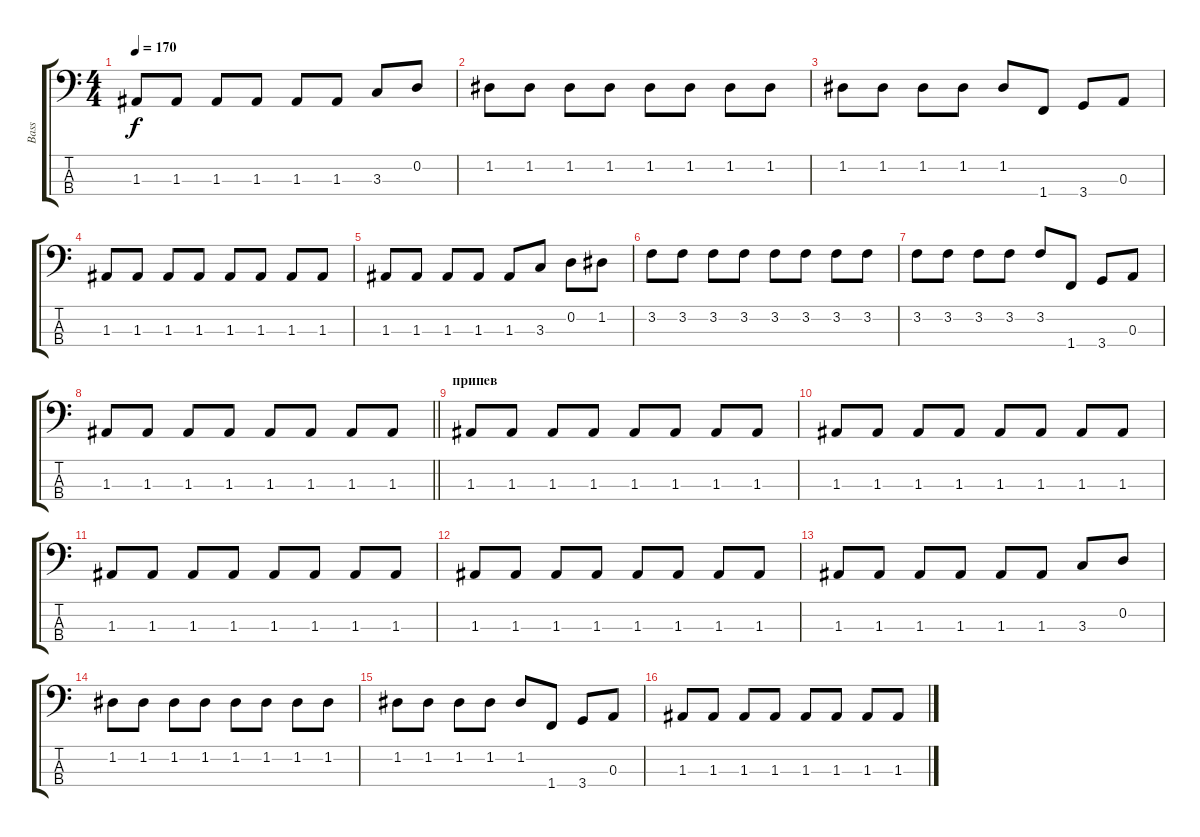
\track ("Bass" "Bass") {instrument electricbassfinger}
\staff {score tabs}
\tuning (G2 D2 A1 E1) {hide}
\ts (4 4)
\tempo 170
\clef f4
\ks c
1.3.8{dy f} 1.3.8 1.3.8 1.3.8 1.3.8 1.3.8 3.3.8 0.2.8 |
1.2.8 1.2.8 1.2.8 1.2.8 1.2.8 1.2.8 1.2.8 1.2.8 |
1.2.8 1.2.8 1.2.8 1.2.8 1.2.8 1.4.8 3.4.8 0.3.8 |
1.3.8 1.3.8 1.3.8 1.3.8 1.3.8 1.3.8 1.3.8 1.3.8 |
1.3.8 1.3.8 1.3.8 1.3.8 1.3.8 3.3.8 0.2.8 1.2.8 |
3.2.8 3.2.8 3.2.8 3.2.8 3.2.8 3.2.8 3.2.8 3.2.8 |
3.2.8 3.2.8 3.2.8 3.2.8 3.2.8 1.4.8 3.4.8 0.3.8 |
\barLineRight lightlight
1.3.8 1.3.8 1.3.8 1.3.8 1.3.8 1.3.8 1.3.8 1.3.8 |
\section ("" "припев")
1.3.8 1.3.8 1.3.8 1.3.8 1.3.8 1.3.8 1.3.8 1.3.8 |
1.3.8 1.3.8 1.3.8 1.3.8 1.3.8 1.3.8 1.3.8 1.3.8 |
1.3.8 1.3.8 1.3.8 1.3.8 1.3.8 1.3.8 1.3.8 1.3.8 |
1.3.8 1.3.8 1.3.8 1.3.8 1.3.8 1.3.8 1.3.8 1.3.8 |
1.3.8 1.3.8 1.3.8 1.3.8 1.3.8 1.3.8 3.3.8 0.2.8 |
1.2.8 1.2.8 1.2.8 1.2.8 1.2.8 1.2.8 1.2.8 1.2.8 |
1.2.8 1.2.8 1.2.8 1.2.8 1.2.8 1.4.8 3.4.8 0.3.8 |
1.3.8 1.3.8 1.3.8 1.3.8 1.3.8 1.3.8 1.3.8 1.3.8
